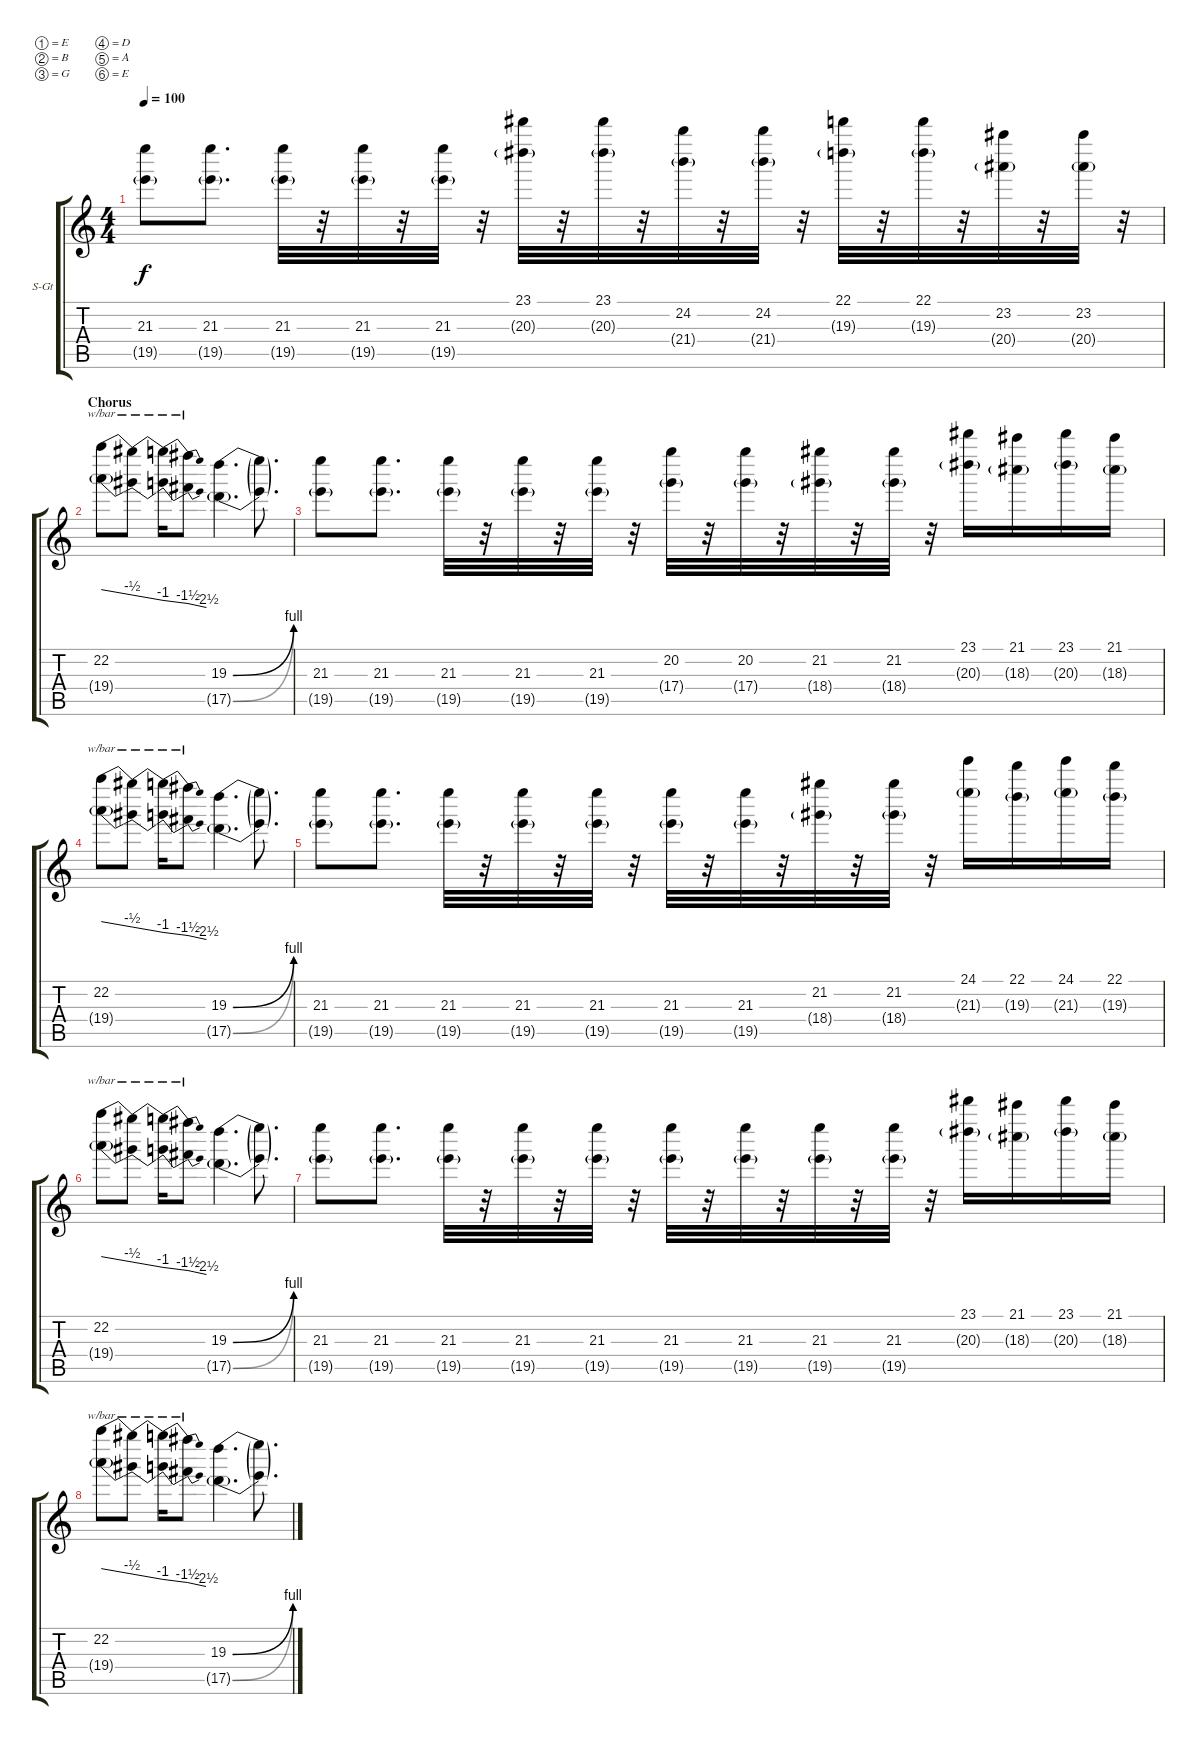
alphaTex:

\bracketExtendMode groupsimilarinstruments
\firstSystemTrackNameOrientation horizontal
\otherSystemsTrackNameOrientation horizontal
\track ("'Flute' sound effect" "S-Gt") {instrument acousticguitarsteel}
\staff {score tabs}
\tuning (E5 B4 G4 D4 A3 E3)
\ts (4 4)
\tempo 100
\clef g2
\ks c
(21.3 19.5{g}).8{dy f} (21.3 19.5{g}).8{d} (21.3 19.5{g}).32 r.32 (21.3 19.5{g}).32 r.32 (21.3 19.5{g}).32 r.32 (23.1 20.3{g}).32 r.32 (23.1 20.3{g}).32 r.32 (24.2 21.4{g}).32 r.32 (24.2 21.4{g}).32 r.32 (22.1 19.3{g}).32 r.32 (22.1 19.3{g}).32 r.32 (23.2 20.4{g}).32 r.32 (23.2 20.4{g}).32 r.32 |
\section ("" "Chorus")
(22.2 19.4{g}).8{tbe (dive default 30 0 60 -2)} (22.2{t} 19.4{t}).8{tbe (dive default 0 -2 60 -4)} (22.2{t} 19.4{t}).16{tbe (dive default 0 -4 60 -6)} (22.2{t} 19.4{t}).8{tbe (dive default 0 -6 60 -10)} (19.3{be (bend 0 0 60 4)} 17.5{be (bend 0 0 60 4) g}).4{d} (19.3{t} 17.5{t}).8{d} |
(21.3 19.5{g}).8 (21.3 19.5{g}).8{d} (21.3 19.5{g}).32 r.32 (21.3 19.5{g}).32 r.32 (21.3 19.5{g}).32 r.32 (20.2 17.4{g}).32 r.32 (20.2 17.4{g}).32 r.32 (21.2 18.4{g}).32 r.32 (21.2 18.4{g}).32 r.32 (23.1 20.3{g}).16 (21.1 18.3{g}).16 (23.1 20.3{g}).16 (21.1 18.3{g}).16 |
(22.2 19.4{g}).8{tbe (dive default 30 0 60 -2)} (22.2{t} 19.4{t}).8{tbe (dive default 0 -2 60 -4)} (22.2{t} 19.4{t}).16{tbe (dive default 0 -4 60 -6)} (22.2{t} 19.4{t}).8{tbe (dive default 0 -6 60 -10)} (19.3{be (bend 0 0 60 4)} 17.5{be (bend 0 0 60 4) g}).4{d} (19.3{t} 17.5{t}).8{d} |
(21.3 19.5{g}).8 (21.3 19.5{g}).8{d} (21.3 19.5{g}).32 r.32 (21.3 19.5{g}).32 r.32 (21.3 19.5{g}).32 r.32 (21.3 19.5{g}).32 r.32 (21.3 19.5{g}).32 r.32 (21.2 18.4{g}).32 r.32 (21.2 18.4{g}).32 r.32 (24.1 21.3{g}).16 (22.1 19.3{g}).16 (24.1 21.3{g}).16 (22.1 19.3{g}).16 |
(22.2 19.4{g}).8{tbe (dive default 30 0 60 -2)} (22.2{t} 19.4{t}).8{tbe (dive default 0 -2 60 -4)} (22.2{t} 19.4{t}).16{tbe (dive default 0 -4 60 -6)} (22.2{t} 19.4{t}).8{tbe (dive default 0 -6 60 -10)} (19.3{be (bend 0 0 60 4)} 17.5{be (bend 0 0 60 4) g}).4{d} (19.3{t} 17.5{t}).8{d} |
(21.3 19.5{g}).8 (21.3 19.5{g}).8{d} (21.3 19.5{g}).32 r.32 (21.3 19.5{g}).32 r.32 (21.3 19.5{g}).32 r.32 (21.3 19.5{g}).32 r.32 (21.3 19.5{g}).32 r.32 (21.3 19.5{g}).32 r.32 (21.3 19.5{g}).32 r.32 (23.1 20.3{g}).16 (21.1 18.3{g}).16 (23.1 20.3{g}).16 (21.1 18.3{g}).16 |
(22.2 19.4{g}).8{tbe (dive default 30 0 60 -2)} (22.2{t} 19.4{t}).8{tbe (dive default 0 -2 60 -4)} (22.2{t} 19.4{t}).16{tbe (dive default 0 -4 60 -6)} (22.2{t} 19.4{t}).8{tbe (dive default 0 -6 60 -10)} (19.3{be (bend 0 0 60 4)} 17.5{be (bend 0 0 60 4) g}).4{d} (19.3{t} 17.5{t}).8{d}
